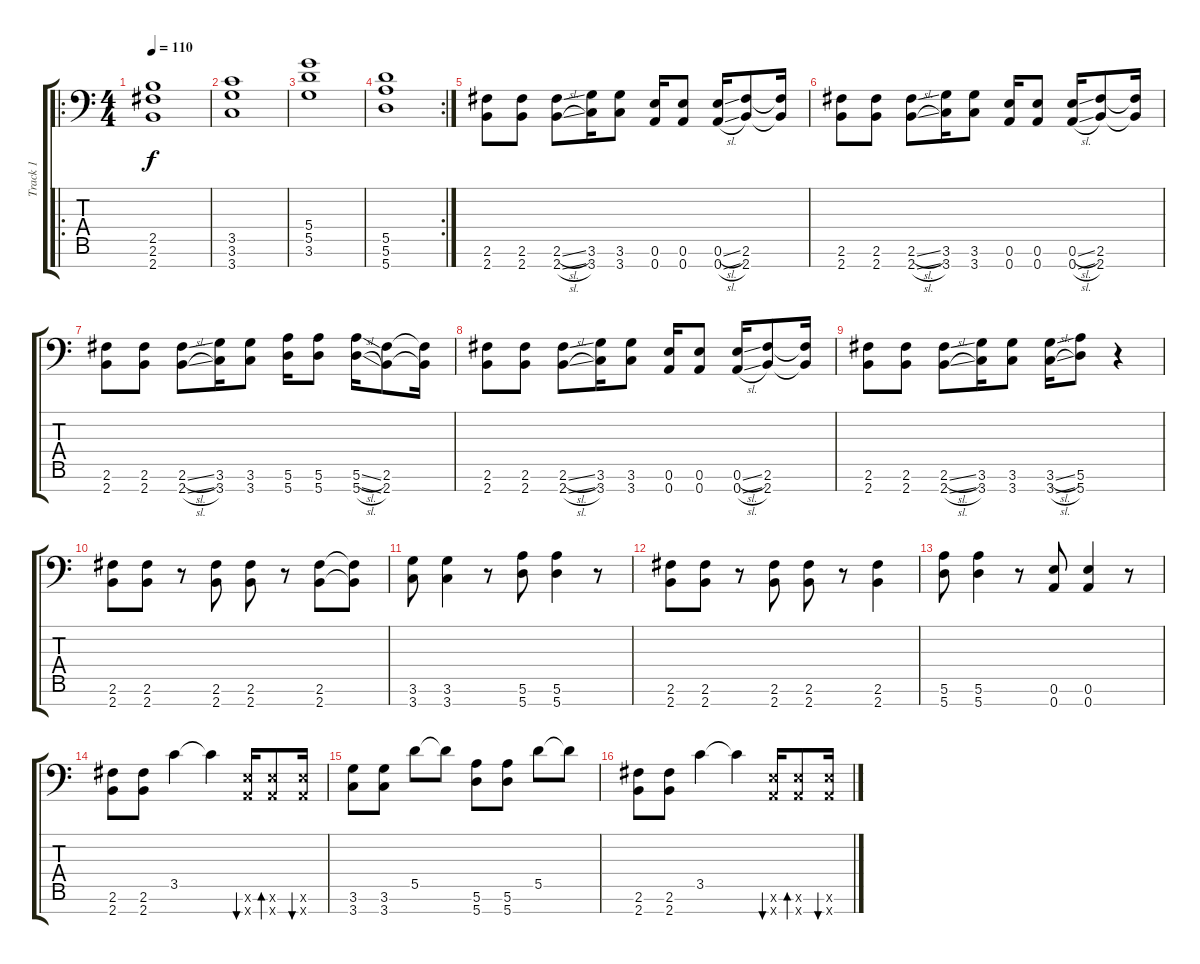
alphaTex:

\track ("Track 1" "Track 1") {instrument distortionguitar}
\staff {score tabs}
\tuning (E4 B3 G3 D3 A2 E2 A1) {hide}
\ro
\ts (4 4)
\tempo 110
\clef f4
\ks c
(2.5 2.6 2.7).1{dy f} |
(3.5 3.6 3.7).1 |
(5.4 5.5 3.6).1 |
\rc 2
(5.5 5.6 5.7).1 |
(2.6 2.7).8{volume 6 instrument distortionguitar} (2.6 2.7).8 (2.6{sl} 2.7{sl}).8 (3.6 3.7).16 (3.6 3.7).8 (0.6 0.7).16 (0.6 0.7).8 (0.6{sl} 0.7{sl}).16 (2.6 2.7).8 (2.6{t} 2.7{t}).16 |
(2.6 2.7).8{volume 13 instrument distortionguitar} (2.6 2.7).8 (2.6{sl} 2.7{sl}).8 (3.6 3.7).16 (3.6 3.7).8 (0.6 0.7).16 (0.6 0.7).8 (0.6{sl} 0.7{sl}).16 (2.6 2.7).8 (2.6{t} 2.7{t}).16 |
(2.6 2.7).8 (2.6 2.7).8 (2.6{sl} 2.7{sl}).8 (3.6 3.7).16 (3.6 3.7).8 (5.6 5.7).16 (5.6 5.7).8 (5.6{sl} 5.7{sl}).16 (2.6 2.7).8 (2.6{t} 2.7{t}).16 |
(2.6 2.7).8 (2.6 2.7).8 (2.6{sl} 2.7{sl}).8 (3.6 3.7).16 (3.6 3.7).8 (0.6 0.7).16 (0.6 0.7).8 (0.6{sl} 0.7{sl}).16 (2.6 2.7).8 (2.6{t} 2.7{t}).16 |
(2.6 2.7).8 (2.6 2.7).8 (2.6{sl} 2.7{sl}).8 (3.6 3.7).16 (3.6 3.7).8 (3.6{sl} 3.7{sl}).16 (5.6 5.7).8 r.4 |
(2.6 2.7).8 (2.6 2.7).8 r.8 (2.6 2.7).8 (2.6 2.7).8 r.8 (2.6 2.7).8 (2.6{t} 2.7{t}).8 |
(3.6 3.7).8 (3.6 3.7).4 r.8 (5.6 5.7).8 (5.6 5.7).4 r.8 |
(2.6 2.7).8 (2.6 2.7).8 r.8 (2.6 2.7).8 (2.6 2.7).8 r.8 (2.6 2.7).4 |
(5.6 5.7).8 (5.6 5.7).4 r.8 (0.6 0.7).8 (0.6 0.7).4 r.8 |
(2.6 2.7).8 (2.6 2.7).8 3.5.4 3.5{t}.4 (0.6{x} 0.7{x}).16{bu 60} (0.6{x} 0.7{x}).8{bd 60} (0.6{x} 0.7{x}).16{bu 60} |
(3.6 3.7).8 (3.6 3.7).8 5.5.8 5.5{t}.8 (5.6 5.7).8 (5.6 5.7).8 5.5.8 5.5{t}.8 |
(2.6 2.7).8 (2.6 2.7).8 3.5.4 3.5{t}.4 (0.6{x} 0.7{x}).16{bu 60} (0.6{x} 0.7{x}).8{bd 60} (0.6{x} 0.7{x}).16{bu 60}
